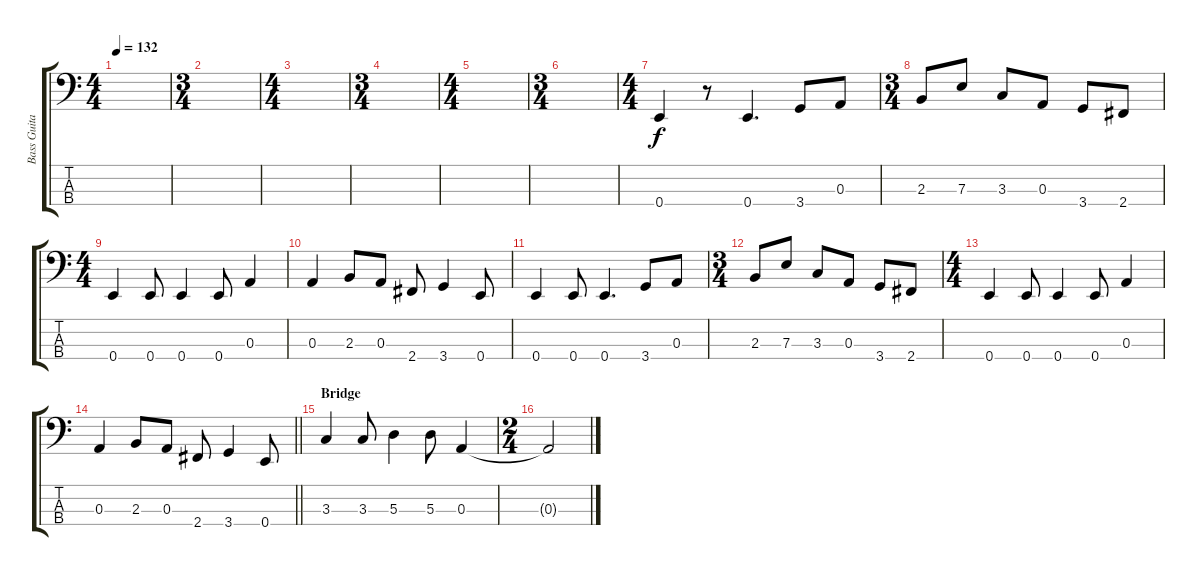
\track ("Bass Guitar" "Bass Guita") {instrument electricbassfinger}
\staff {score tabs}
\tuning (G2 D2 A1 E1) {hide}
\ts (4 4)
\tempo 132
\clef f4
\ks c
|
\ts (3 4)
|
\ts (4 4)
|
\ts (3 4)
|
\ts (4 4)
|
\ts (3 4)
|
\ts (4 4)
0.4.4 r.8 0.4.4{d} 3.4.8 0.3.8 |
\ts (3 4)
2.3.8 7.3.8 3.3.8 0.3.8 3.4.8 2.4.8 |
\ts (4 4)
0.4.4 0.4.8 0.4.4 0.4.8 0.3.4 |
0.3.4 2.3.8 0.3.8 2.4.8 3.4.4 0.4.8 |
0.4.4 0.4.8 0.4.4{d} 3.4.8 0.3.8 |
\ts (3 4)
2.3.8 7.3.8 3.3.8 0.3.8 3.4.8 2.4.8 |
\ts (4 4)
0.4.4 0.4.8 0.4.4 0.4.8 0.3.4 |
\barLineRight lightlight
0.3.4 2.3.8 0.3.8 2.4.8 3.4.4 0.4.8 |
\section ("" "Bridge")
3.3.4 3.3.8 5.3.4 5.3.8 0.3.4 |
\ts (2 4)
0.3{t}.2
